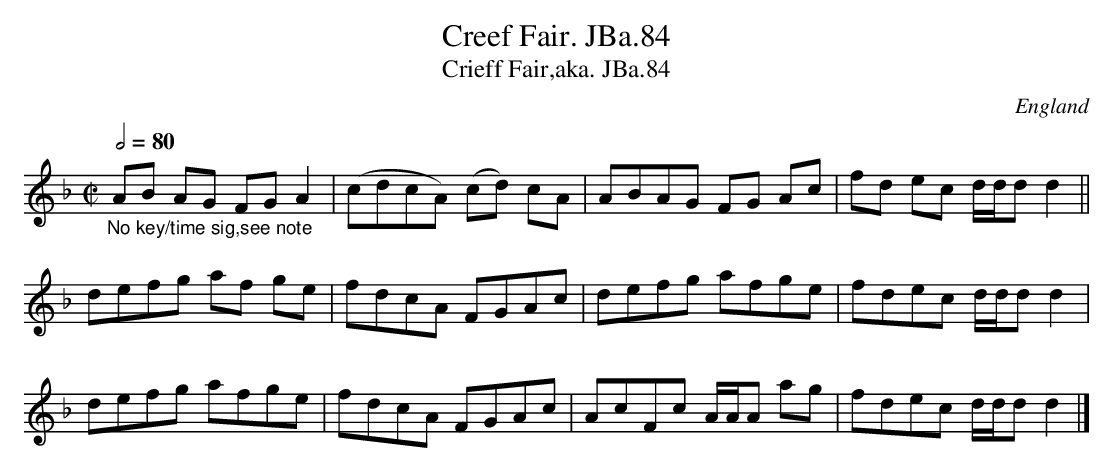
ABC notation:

X:1
T:Creef Fair. JBa.84
T:Crieff Fair,aka. JBa.84
M:C|
L:1/8
Q:1/2=80
O:England
K:D minor
"_No key/time sig,see note"AB AG FG A2 | (cdcA) (cd) cA |\
ABAG FG Ac |fd ec d/d/d d2 ||!
defg af ge | fdcA FGAc | defg afge | fdec d/d/d d2 |!
defg afge | fdcA FGAc | AcFc A/A/A ag | fdec d/d/d d2 |]
